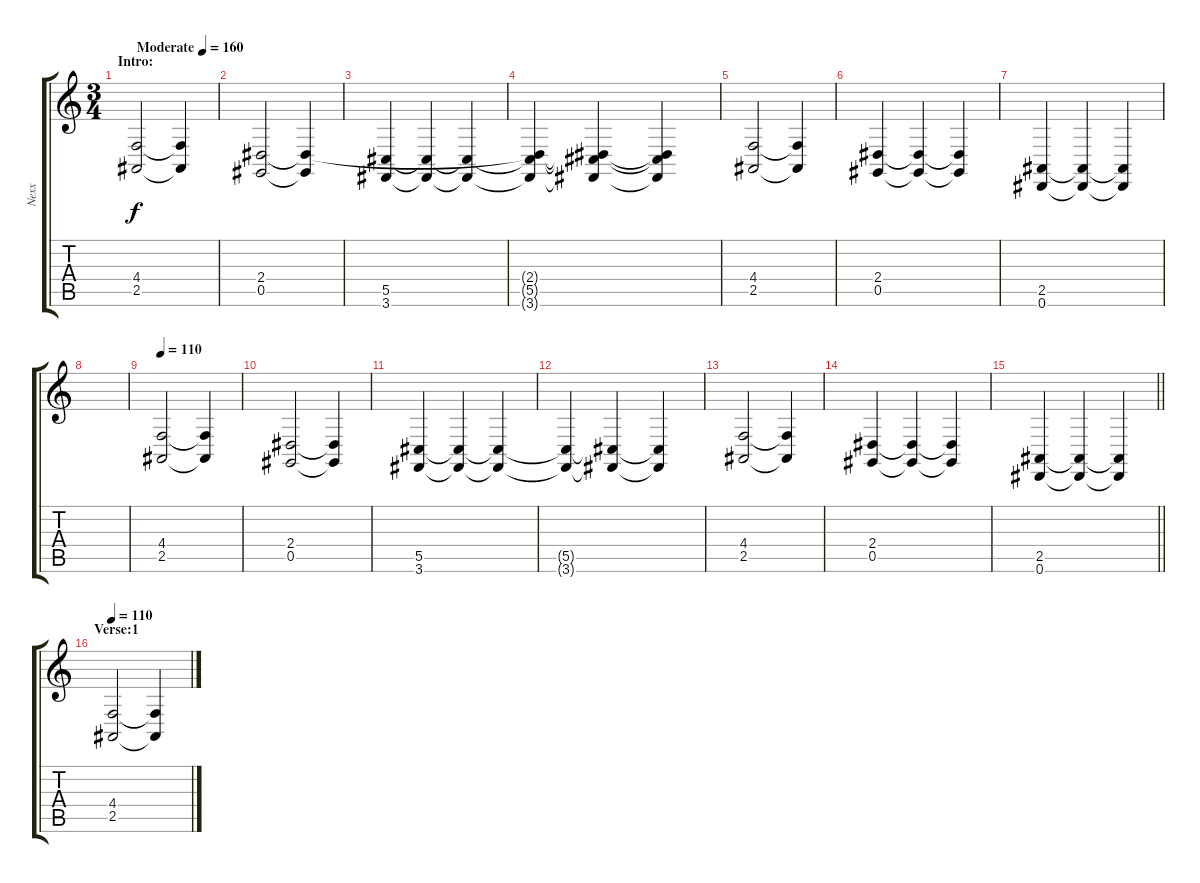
\track ("Nexx" "Nexx") {instrument stringensemble2}
\staff {score tabs}
\tuning (Eb4 Bb3 Gb3 Db3 Ab2 Eb2) {hide}
\ts (3 4)
\section ("" "Intro:")
\tempo (160 "Moderate")
\tempo 110
\tempo (160 "Moderate")
\clef g2
\ks c
(4.4 2.5).2{dy f instrument stringensemble2} (4.4{t} 2.5{t}).4 |
(2.4 0.5).2 (2.4{t} 0.5{t}).4 |
(5.5 3.6).4 (5.5{t} 3.6{t}).4 (5.5{t} 3.6{t}).4 |
(2.4{t} 5.5{t} 3.6{t}).4 (2.4{t} 5.5{t} 3.6{t}).4 (2.4{t} 5.5{t} 3.6{t}).4 |
(4.4 2.5).2 (4.4{t} 2.5{t}).4 |
(2.4 0.5).4 (2.4{t} 0.5{t}).4 (2.4{t} 0.5{t}).4 |
(2.5 0.6).4 (2.5{t} 0.6{t}).4 (2.5{t} 0.6{t}).4 |
|
\tempo 110
(4.4 2.5).2 (4.4{t} 2.5{t}).4 |
(2.4 0.5).2 (2.4{t} 0.5{t}).4 |
(5.5 3.6).4 (5.5{t} 3.6{t}).4 (5.5{t} 3.6{t}).4 |
(5.5{t} 3.6{t}).4 (5.5{t} 3.6{t}).4 (5.5{t} 3.6{t}).4 |
(4.4 2.5).2 (4.4{t} 2.5{t}).4 |
(2.4 0.5).4 (2.4{t} 0.5{t}).4 (2.4{t} 0.5{t}).4 |
\barLineRight lightlight
(2.5 0.6).4 (2.5{t} 0.6{t}).4 (2.5{t} 0.6{t}).4 |
\section ("" "Verse:1")
\tempo 110
(4.4 2.5).2 (4.4{t} 2.5{t}).4
